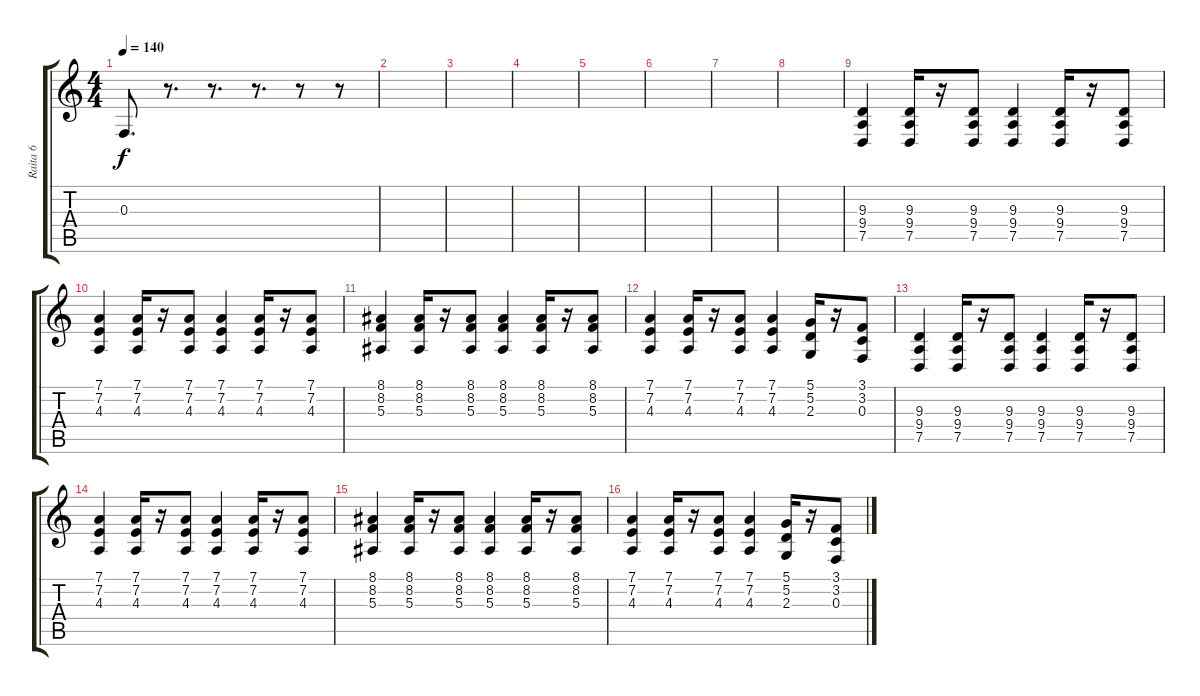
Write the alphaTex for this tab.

\track ("Raita 6" "Raita 6") {instrument choiraahs}
\staff {score tabs}
\tuning (D4 A3 F3 C3 G2 D2) {hide}
\ts (4 4)
\tempo 140
\clef g2
\ks c
0.3.8{d dy f} r.8{d} r.8{d} r.8{d} r.8 r.8 |
|
|
|
|
|
|
|
(9.3 9.4 7.5).4 (9.3 9.4 7.5).16 r.16 (9.3 9.4 7.5).8 (9.3 9.4 7.5).4 (9.3 9.4 7.5).16 r.16 (9.3 9.4 7.5).8 |
(7.1 7.2 4.3).4 (7.1 7.2 4.3).16 r.16 (7.1 7.2 4.3).8 (7.1 7.2 4.3).4 (7.1 7.2 4.3).16 r.16 (7.1 7.2 4.3).8 |
(8.1 8.2 5.3).4 (8.1 8.2 5.3).16 r.16 (8.1 8.2 5.3).8 (8.1 8.2 5.3).4 (8.1 8.2 5.3).16 r.16 (8.1 8.2 5.3).8 |
(7.1 7.2 4.3).4 (7.1 7.2 4.3).16 r.16 (7.1 7.2 4.3).8 (7.1 7.2 4.3).4 (5.1 5.2 2.3).16 r.16 (3.1 3.2 0.3).8 |
(9.3 9.4 7.5).4 (9.3 9.4 7.5).16 r.16 (9.3 9.4 7.5).8 (9.3 9.4 7.5).4 (9.3 9.4 7.5).16 r.16 (9.3 9.4 7.5).8 |
(7.1 7.2 4.3).4 (7.1 7.2 4.3).16 r.16 (7.1 7.2 4.3).8 (7.1 7.2 4.3).4 (7.1 7.2 4.3).16 r.16 (7.1 7.2 4.3).8 |
(8.1 8.2 5.3).4 (8.1 8.2 5.3).16 r.16 (8.1 8.2 5.3).8 (8.1 8.2 5.3).4 (8.1 8.2 5.3).16 r.16 (8.1 8.2 5.3).8 |
(7.1 7.2 4.3).4 (7.1 7.2 4.3).16 r.16 (7.1 7.2 4.3).8 (7.1 7.2 4.3).4 (5.1 5.2 2.3).16 r.16 (3.1 3.2 0.3).8
